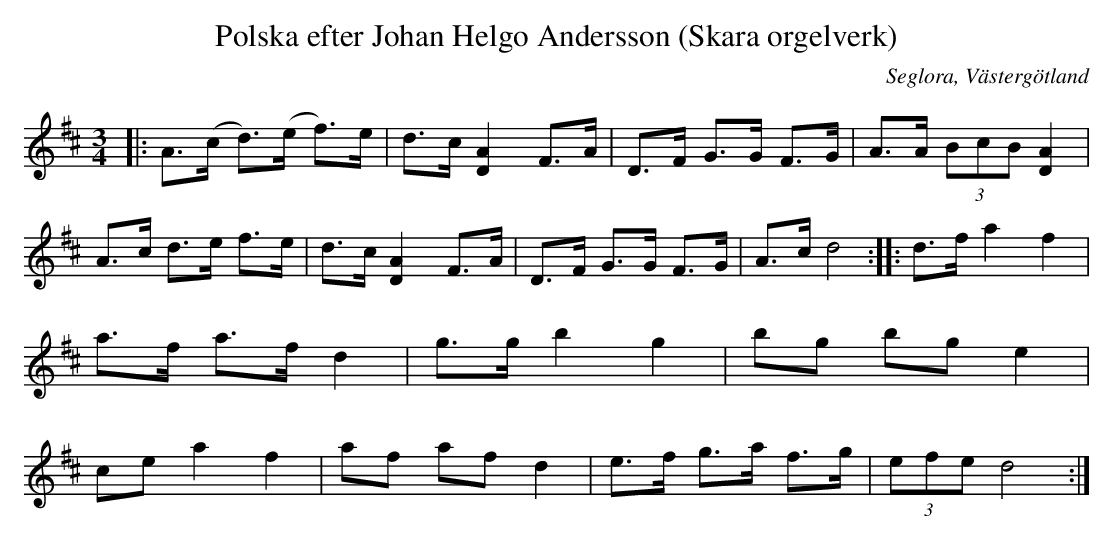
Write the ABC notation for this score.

X:1
T:Polska efter Johan Helgo Andersson (Skara orgelverk)
O:Seglora, Västergötland
M:3/4
L:1/8
K:D
|: A>(c d>)(e f>)e| d>c [A2D2] F>A | D>F G>G F>G | A>A (3BcB [A2D2] |!
   A>c d>e f>e| d>c [A2D2] F>A | D>F G>G F>G | A>c d4 :|!
|: d>f a2 f2 |a>f a>f d2 | g>g b2 g2 | bg bg e2 |!
ce a2 f2 | af af d2 | e>f g>a f>g | (3efe d4 :|!
